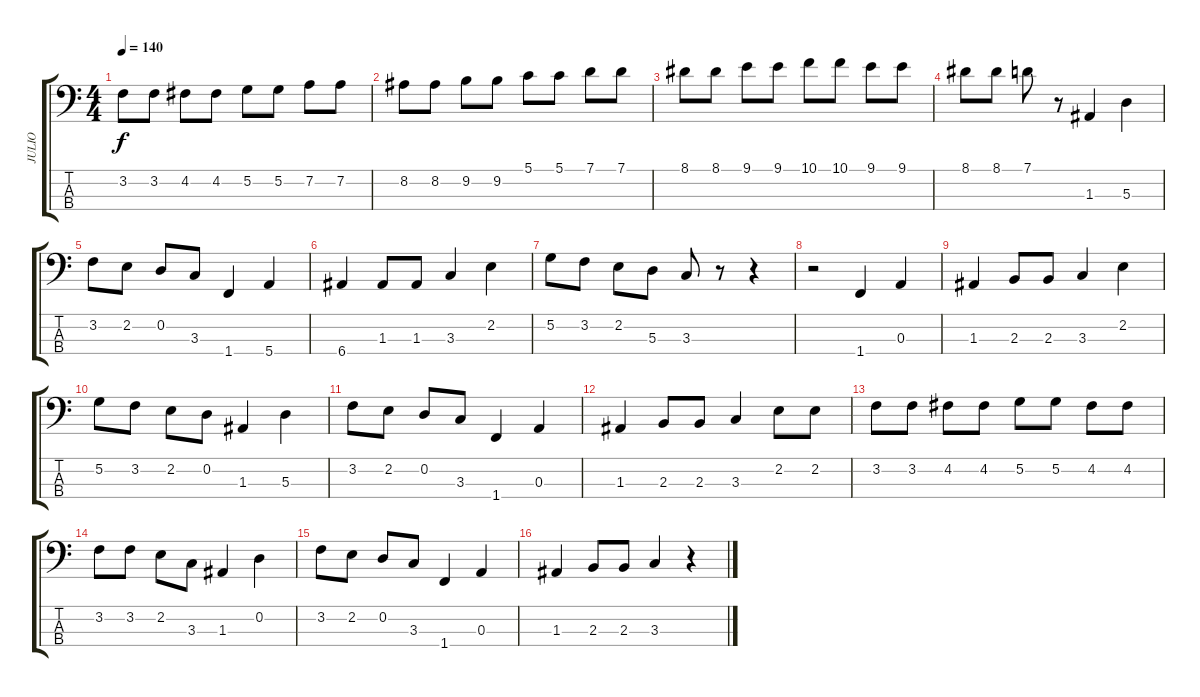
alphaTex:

\track ("JULIO" "JULIO") {instrument electricbasspick}
\staff {score tabs}
\tuning (G2 D2 A1 E1) {hide}
\ts (4 4)
\tempo 140
\clef f4
\ks c
3.2.8{dy f} 3.2.8 4.2.8 4.2.8 5.2.8 5.2.8 7.2.8 7.2.8 |
8.2.8 8.2.8 9.2.8 9.2.8 5.1.8 5.1.8 7.1.8 7.1.8 |
8.1.8 8.1.8 9.1.8 9.1.8 10.1.8 10.1.8 9.1.8 9.1.8 |
8.1.8 8.1.8 7.1.8 r.8 1.3.4 5.3.4 |
3.2.8 2.2.8 0.2.8 3.3.8 1.4.4 5.4.4 |
6.4.4 1.3.8 1.3.8 3.3.4 2.2.4 |
5.2.8 3.2.8 2.2.8 5.3.8 3.3.8 r.8 r.4 |
r.2 1.4.4 0.3.4 |
1.3.4 2.3.8 2.3.8 3.3.4 2.2.4 |
5.2.8 3.2.8 2.2.8 0.2.8 1.3.4 5.3.4 |
3.2.8 2.2.8 0.2.8 3.3.8 1.4.4 0.3.4 |
1.3.4 2.3.8 2.3.8 3.3.4 2.2.8 2.2.8 |
3.2.8 3.2.8 4.2.8 4.2.8 5.2.8 5.2.8 4.2.8 4.2.8 |
3.2.8 3.2.8 2.2.8 3.3.8 1.3.4 0.2.4 |
3.2.8 2.2.8 0.2.8 3.3.8 1.4.4 0.3.4 |
1.3.4 2.3.8 2.3.8 3.3.4 r.4
